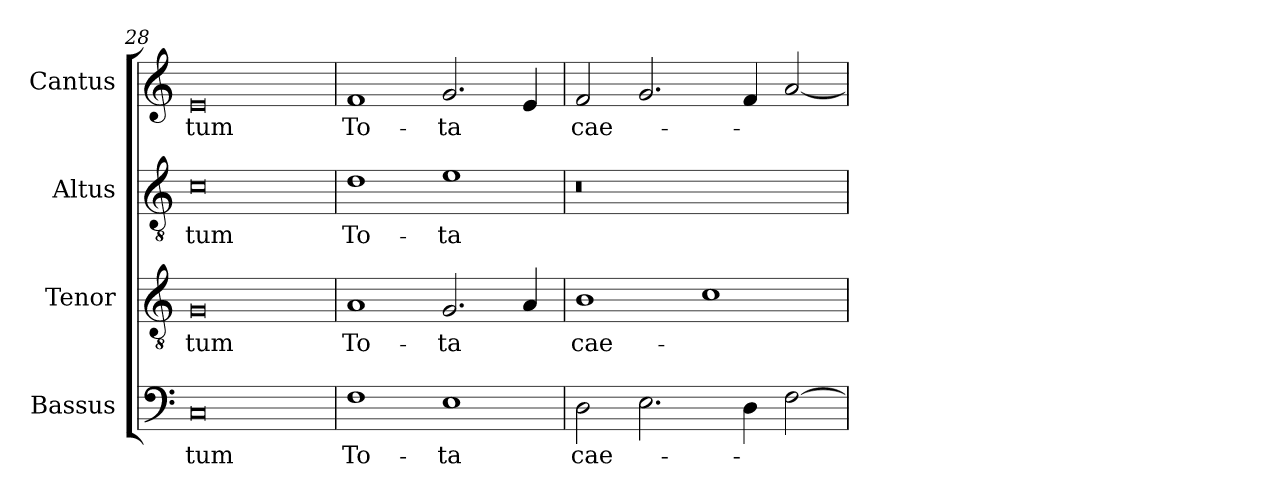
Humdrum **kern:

**kern	**text	**kern	**text	**kern	**text	**kern	**text
*part4	*part4	*part3	*part3	*part2	*part2	*part1	*part1
*staff4	*staff4	*staff3	*staff3	*staff2	*staff2	*staff1	*staff1
*I"Bassus	*	*I"Tenor	*	*I"Altus	*	*I"Cantus	*
*clefF4	*	*clefGv2	*	*clefGv2	*	*clefG2	*
*k[]	*	*k[]	*	*k[]	*	*k[]	*
*C:	*	*C:	*	*C:	*	*C:	*
=28	=28	=28	=28	=28	=28	=28	=28
!	!LO:LY:i	!	!LO:LY:i	!	!LO:LY:i	!	!
0C/	-tum	0G/	-tum	0c\	-tum	0e/	-tum
=29	=29	=29	=29	=29	=29	=29	=29
!	!LO:LY:i	!	!LO:LY:i	!	!LO:LY:i	!	!
1F\	To-	1A/	To-	1d\	To-	1f/	To-
!	!LO:LY:i	!	!LO:LY:i	!	!LO:LY:i	!	!
1E\	-ta	2.G/	-ta	1e\	-ta	2.g/	-ta
.	.	4A/	.	.	.	4e/	.
!!LO:LB:g=z
=30	=30	=30	=30	=30	=30	=30	=30
!	!LO:LY:i	!	!LO:LY:i	!	!	!	!
2D\	cae-	1B\	cae-	0r	.	2f/	cae-
2.E\	.	.	.	.	.	2.g/	.
.	.	1c\	.	.	.	.	.
4D\	.	.	.	.	.	4f/	.
[2F\	.	.	.	.	.	[2a/	.
=	=	=	=	=	=	=	=
*-	*-	*-	*-	*-	*-	*-	*-
